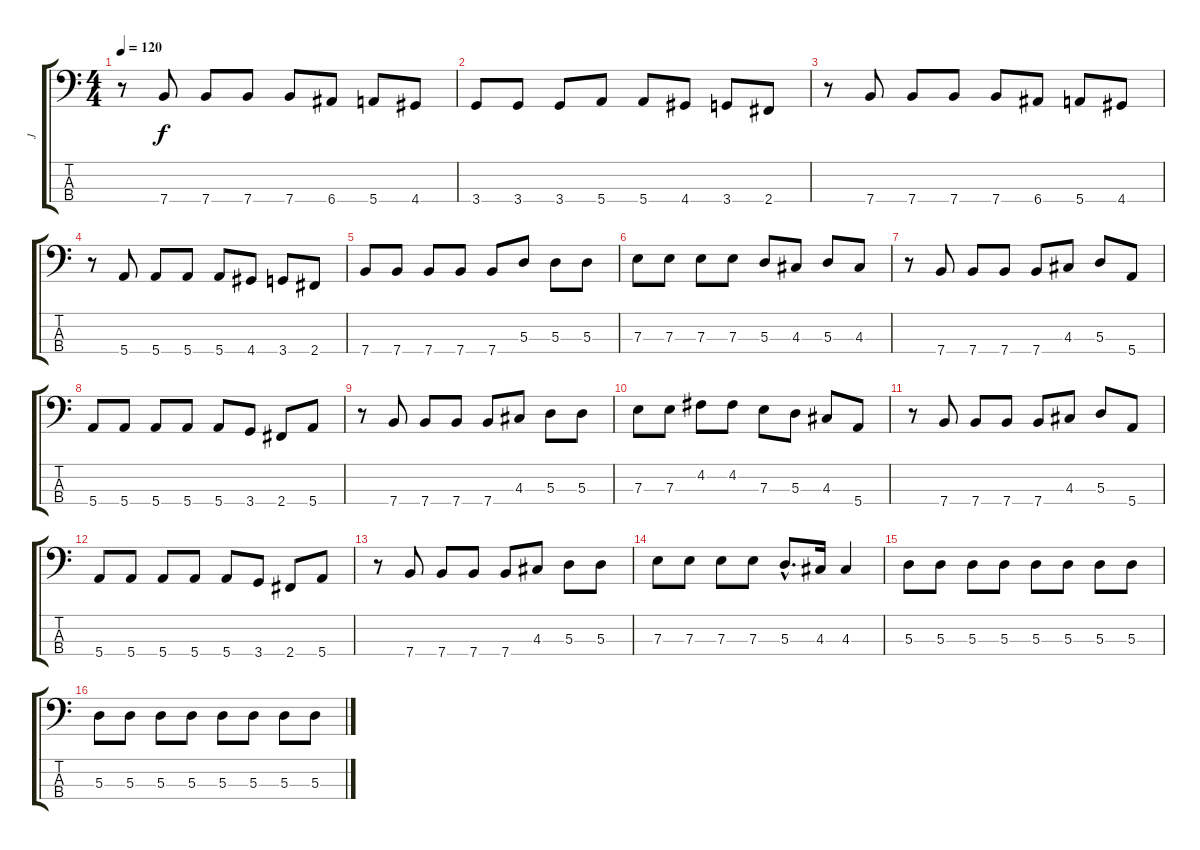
\track ("J" "J") {instrument electricbasspick}
\staff {score tabs}
\tuning (G2 D2 A1 E1) {hide}
\ts (4 4)
\tempo 120
\clef f4
\ks c
r.8{dy f} 7.4.8 7.4.8 7.4.8 7.4.8 6.4.8 5.4.8 4.4.8 |
3.4.8 3.4.8 3.4.8 5.4.8 5.4.8 4.4.8 3.4.8 2.4.8 |
r.8 7.4.8 7.4.8 7.4.8 7.4.8 6.4.8 5.4.8 4.4.8 |
r.8 5.4.8 5.4.8 5.4.8 5.4.8 4.4.8 3.4.8 2.4.8 |
7.4.8 7.4.8 7.4.8 7.4.8 7.4.8 5.3.8 5.3.8 5.3.8 |
7.3.8 7.3.8 7.3.8 7.3.8 5.3.8 4.3.8 5.3.8 4.3.8 |
r.8 7.4.8 7.4.8 7.4.8 7.4.8 4.3.8 5.3.8 5.4.8 |
5.4.8 5.4.8 5.4.8 5.4.8 5.4.8 3.4.8 2.4.8 5.4.8 |
r.8 7.4.8 7.4.8 7.4.8 7.4.8 4.3.8 5.3.8 5.3.8 |
7.3.8 7.3.8 4.2.8 4.2.8 7.3.8 5.3.8 4.3.8 5.4.8 |
r.8 7.4.8 7.4.8 7.4.8 7.4.8 4.3.8 5.3.8 5.4.8 |
5.4.8 5.4.8 5.4.8 5.4.8 5.4.8 3.4.8 2.4.8 5.4.8 |
r.8 7.4.8 7.4.8 7.4.8 7.4.8 4.3.8 5.3.8 5.3.8 |
7.3.8 7.3.8 7.3.8 7.3.8 5.3{hac}.8{d} 4.3.16 4.3.4 |
5.3.8 5.3.8 5.3.8 5.3.8 5.3.8 5.3.8 5.3.8 5.3.8 |
5.3.8 5.3.8 5.3.8 5.3.8 5.3.8 5.3.8 5.3.8 5.3.8
